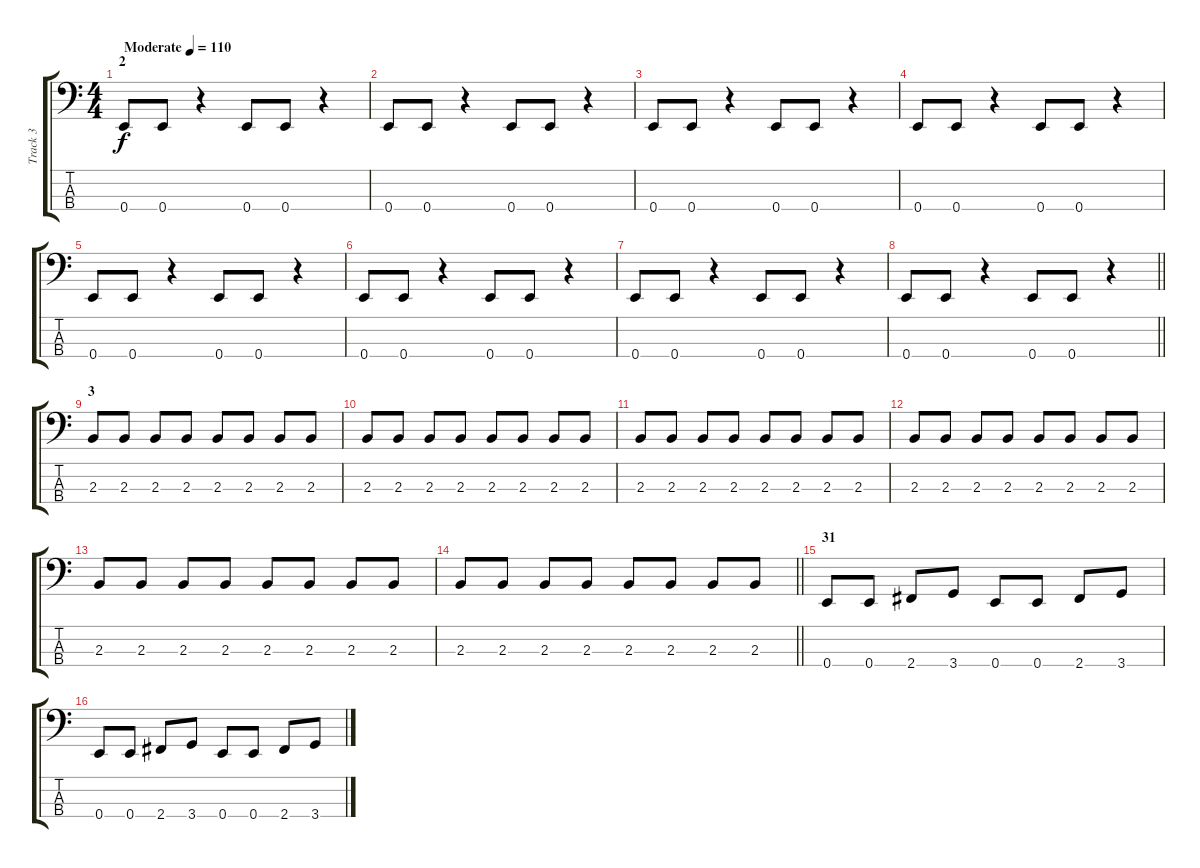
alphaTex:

\track ("Track 3" "Track 3") {instrument electricbassfinger}
\staff {score tabs}
\tuning (G2 D2 A1 E1) {hide}
\ts (4 4)
\section ("" "2")
\tempo (110 "Moderate")
\clef f4
\ks c
0.4.8{dy f instrument electricbassfinger} 0.4.8 r.4 0.4.8 0.4.8 r.4 |
0.4.8 0.4.8 r.4 0.4.8 0.4.8 r.4 |
0.4.8 0.4.8 r.4 0.4.8 0.4.8 r.4 |
0.4.8 0.4.8 r.4 0.4.8 0.4.8 r.4 |
0.4.8 0.4.8 r.4 0.4.8 0.4.8 r.4 |
0.4.8 0.4.8 r.4 0.4.8 0.4.8 r.4 |
0.4.8 0.4.8 r.4 0.4.8 0.4.8 r.4 |
\barLineRight lightlight
0.4.8 0.4.8 r.4 0.4.8 0.4.8 r.4 |
\section ("" "3")
2.3.8 2.3.8 2.3.8 2.3.8 2.3.8 2.3.8 2.3.8 2.3.8 |
2.3.8 2.3.8 2.3.8 2.3.8 2.3.8 2.3.8 2.3.8 2.3.8 |
2.3.8 2.3.8 2.3.8 2.3.8 2.3.8 2.3.8 2.3.8 2.3.8 |
2.3.8 2.3.8 2.3.8 2.3.8 2.3.8 2.3.8 2.3.8 2.3.8 |
2.3.8 2.3.8 2.3.8 2.3.8 2.3.8 2.3.8 2.3.8 2.3.8 |
\barLineRight lightlight
2.3.8 2.3.8 2.3.8 2.3.8 2.3.8 2.3.8 2.3.8 2.3.8 |
\section ("" "31")
0.4.8 0.4.8 2.4.8 3.4.8 0.4.8 0.4.8 2.4.8 3.4.8 |
0.4.8 0.4.8 2.4.8 3.4.8 0.4.8 0.4.8 2.4.8 3.4.8
